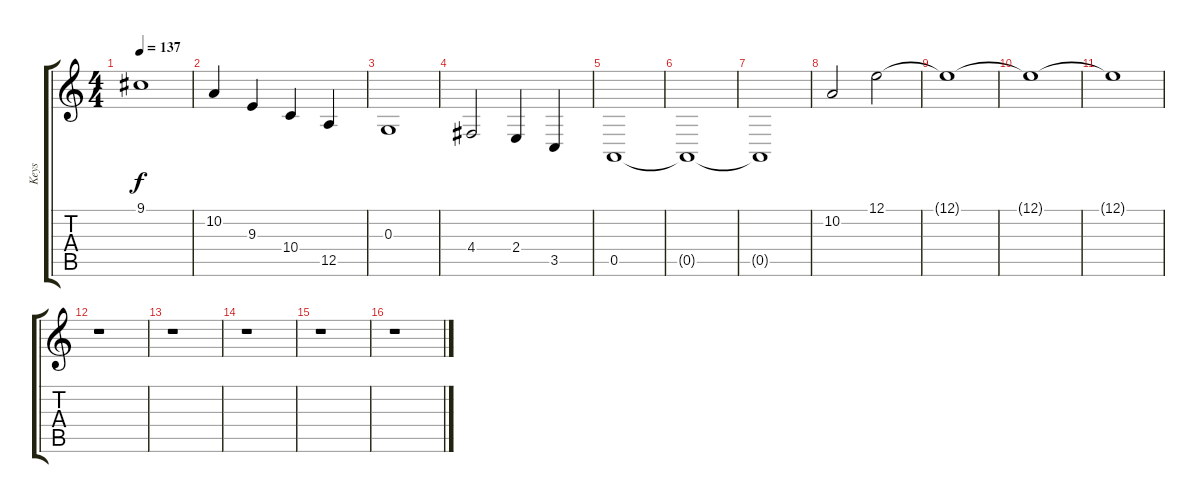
\track ("Keys" "Keys") {instrument percussiveorgan}
\staff {score tabs}
\tuning (E4 B3 G3 D3 A2 E2) {hide}
\ts (4 4)
\tempo 137
\clef g2
\ks c
9.1.1{dy f} |
10.2.4 9.3.4 10.4.4 12.5.4 |
0.3.1 |
4.4.2 2.4.4 3.5.4 |
0.5.1 |
0.5{t}.1 |
0.5{t}.1 |
10.2.2 12.1.2 |
12.1{t}.1 |
12.1{t}.1 |
12.1{t}.1 |
r.1 |
r.1 |
r.1 |
r.1 |
r.1
